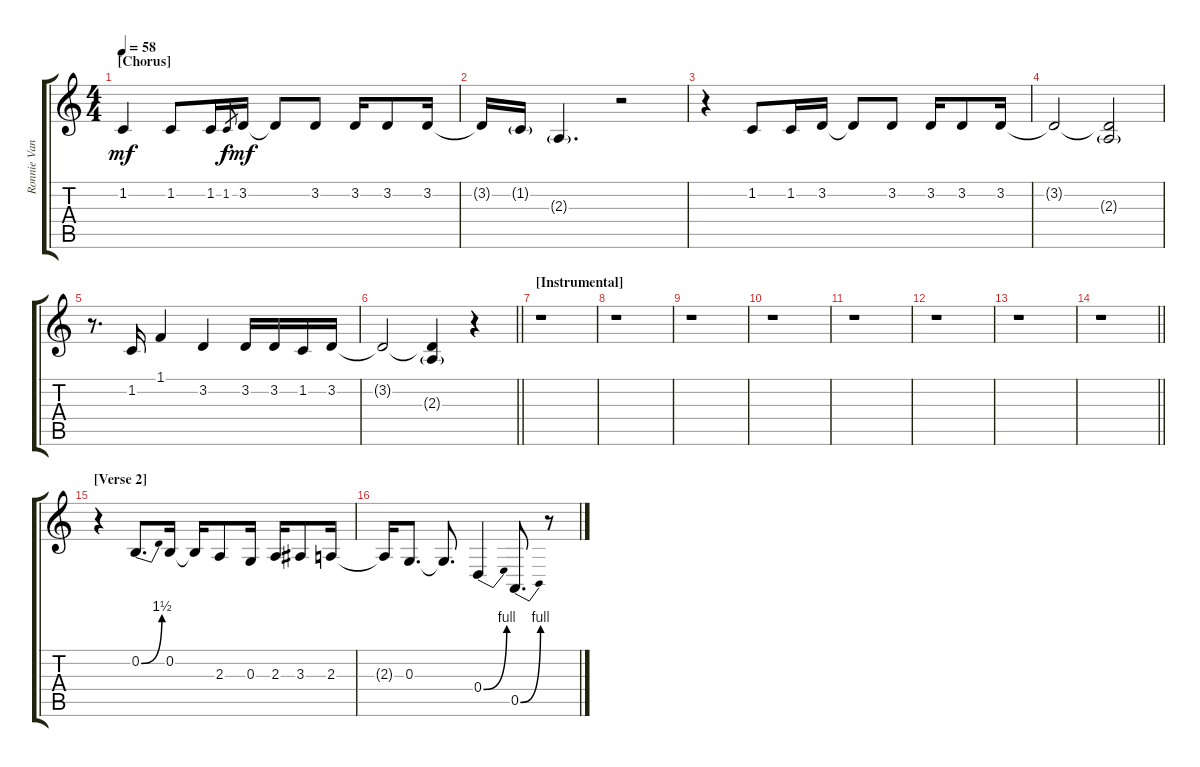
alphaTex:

\track ("Ronnie Van Zant (Lead Vocals)" "Ronnie Van") {instrument lead2sawtooth}
\staff {score tabs}
\tuning (E4 B3 G3 D3 A2 E2) {hide}
\ts (4 4)
\section ("" "[Chorus]")
\tempo 58
\clef g2
\ks c
1.2{t}.4{dy mf} 1.2.8 1.2.16 1.2.8{gr dy f} 3.2.16{dy mf} 3.2{t}.8 3.2.8 3.2.16 3.2.8 3.2.16 |
3.2{t}.16 1.2{g}.16 2.3{g}.4{d} r.2 |
r.4 1.2.8 1.2.16 3.2.16 3.2{t}.8 3.2.8 3.2.16 3.2.8 3.2.16 |
3.2{t}.2 (3.2{t} 2.3{g}).2 |
r.8{d} 1.2.16 1.1.4 3.2.4 3.2.16 3.2.16 1.2.16 3.2.16 |
\barLineRight lightlight
3.2{t}.2 (3.2{t} 2.3{g}).4 r.4 |
\section ("" "[Instrumental]")
r.1{volume 13} |
r.1 |
r.1 |
r.1 |
r.1 |
r.1 |
r.1 |
\barLineRight lightlight
r.1 |
\section ("" "[Verse 2]")
r.4 0.2{be (bend 0 0 60 6)}.8{d} 0.2.16 0.2{t}.16 2.3.8 0.3.16 2.3.16 3.3.8 2.3.16 |
2.3{t}.16 0.3.8{d} 0.3{t}.8{d} 0.4{be (bend 0 0 60 4)}.4 0.5{be (bend 0 0 60 4)}.8{d} r.8
